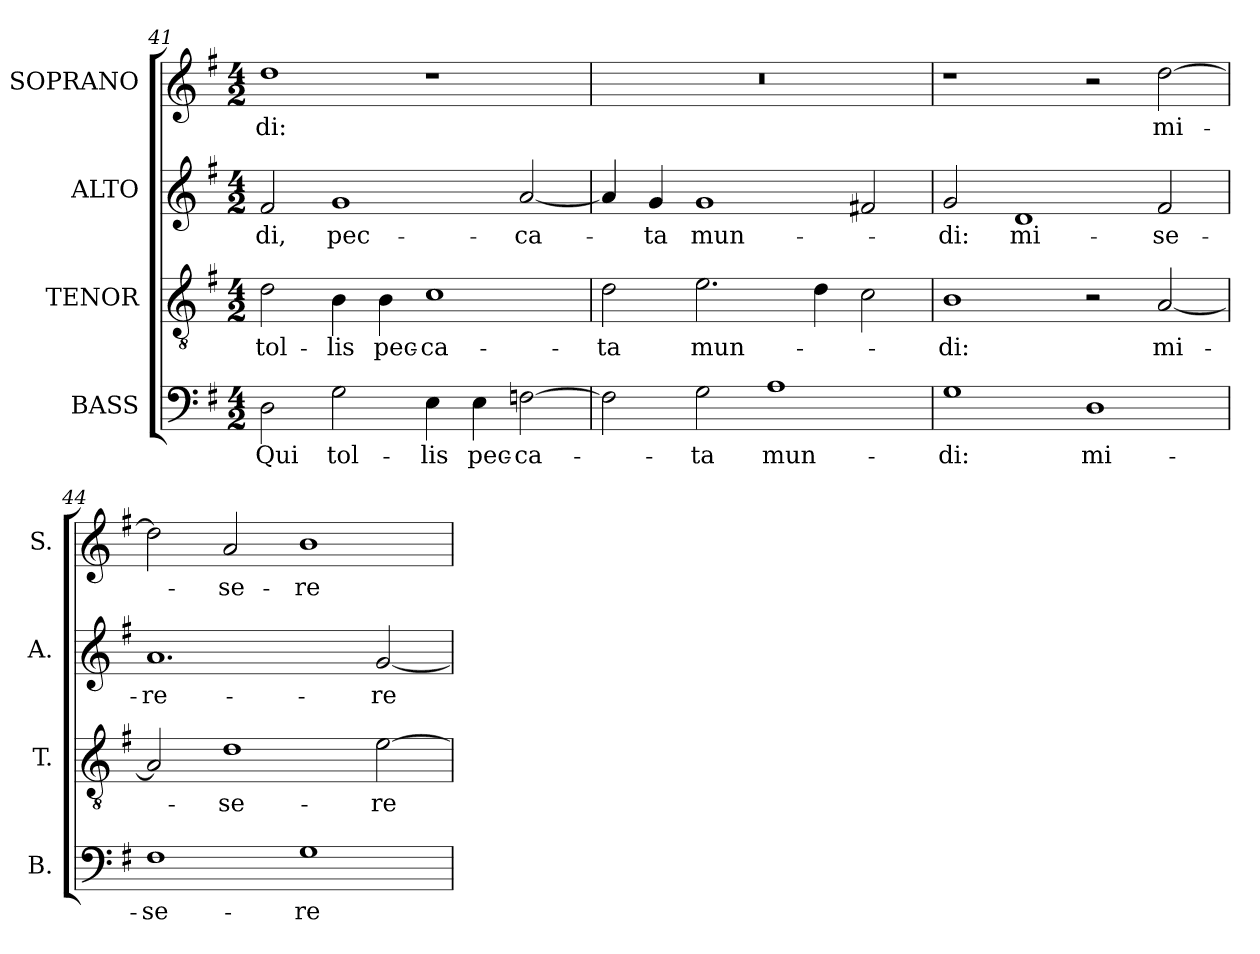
**kern	**text	**kern	**text	**kern	**text	**kern	**text
*part4	*part4	*part3	*part3	*part2	*part2	*part1	*part1
*staff4	*staff4	*staff3	*staff3	*staff2	*staff2	*staff1	*staff1
*I"BASS	*	*I"TENOR	*	*I"ALTO	*	*I"SOPRANO	*
*I'B.	*	*I'T.	*	*I'A.	*	*I'S.	*
!!LO:PB:g=z
*clefF4	*	*clefGv2	*	*clefG2	*	*clefG2	*
*	*	*ITrd7c12	*	*	*	*	*
*k[f#]	*	*k[f#]	*	*k[f#]	*	*k[f#]	*
*G:	*	*G:	*	*G:	*	*G:	*
*M4/2	*	*M4/2	*	*M4/2	*	*M4/2	*
=41	=41	=41	=41	=41	=41	=41	=41
!	!LO:LY:b:color=#000000	!	!	!	!	!	!
!	!	!	!LO:LY:b:color=#000000	!	!	!	!
!	!	!	!	!	!LO:LY:b:color=#000000	!	!
!	!	!	!	!	!	!	!LO:LY:b:color=#000000
2Di\	Qui	2Di\	tol-	2f#i/	-di,	1ddi	-di:
!	!LO:LY:b:color=#000000	!	!	!	!	!	!
!	!	!	!LO:LY:b:color=#000000	!	!	!	!
!	!	!	!	!	!LO:LY:b:color=#000000	!	!
2Gi\	tol-	4BBi\	-lis	1gi	pec-	.	.
!	!	!	!LO:LY:b:color=#000000	!	!	!	!
.	.	4BBi\	pec-	.	.	.	.
!	!LO:LY:b:color=#000000	!	!	!	!	!	!
!	!	!	!LO:LY:b:color=#000000	!	!	!	!
4Ei\	-lis	1Ci	-ca-	.	.	1r	.
!	!LO:LY:b:color=#000000	!	!	!	!	!	!
4Ei\	pec-	.	.	.	.	.	.
!	!LO:LY:b:color=#000000	!	!	!	!	!	!
!	!	!	!	!	!LO:LY:b:color=#000000	!	!
[2Fni\	-ca-	.	.	[2ai/	-ca-	.	.
=42	=42	=42	=42	=42	=42	=42	=42
!	!	!	!LO:LY:b:color=#000000	!	!	!LO:N:vis=1	!
2Fi\]	.	2Di\	-ta	4ai/]	.	0r	.
!	!	!	!	!	!LO:LY:b:color=#000000	!	!
.	.	.	.	4gi/	-ta	.	.
!	!LO:LY:b:color=#000000	!	!	!	!	!	!
!	!	!	!LO:LY:b:color=#000000	!	!	!	!
!	!	!	!	!	!LO:LY:b:color=#000000	!	!
2Gi\	-ta	2.Ei\	mun-	1gi	mun-	.	.
!	!LO:LY:b:color=#000000	!	!	!	!	!	!
1Ai	mun-	.	.	.	.	.	.
.	.	4Di\	.	.	.	.	.
.	.	2Ci\	.	2f#Xi/	.	.	.
=43	=43	=43	=43	=43	=43	=43	=43
!	!LO:LY:b:color=#000000	!	!	!	!	!	!
!	!	!	!LO:LY:b:color=#000000	!	!	!	!
!	!	!	!	!	!LO:LY:b:color=#000000	!	!
1Gi	-di:	1BBi	-di:	2gi/	-di:	1r	.
!	!	!	!	!	!LO:LY:b:color=#000000	!	!
.	.	.	.	1di	mi-	.	.
!	!LO:LY:b:color=#000000	!	!	!	!	!	!
1Di	mi-	2r	.	.	.	2r	.
!	!	!	!LO:LY:b:color=#000000	!	!	!	!
!	!	!	!	!	!LO:LY:b:color=#000000	!	!
!	!	!	!	!	!	!	!LO:LY:b:color=#000000
.	.	[2AAi/	mi-	2f#i/	-se-	[2ddi\	mi-
=44	=44	=44	=44	=44	=44	=44	=44
!	!LO:LY:b:color=#000000	!	!	!	!	!	!
!	!	!	!	!	!LO:LY:b:color=#000000	!	!
1F#i	-se-	2AAi/]	.	1.ai	-re-	2ddi\]	.
!	!	!	!LO:LY:b:color=#000000	!	!	!	!
!	!	!	!	!	!	!	!LO:LY:b:color=#000000
.	.	1Di	-se-	.	.	2ai/	-se-
!	!LO:LY:b:color=#000000	!	!	!	!	!	!
!	!	!	!	!	!	!	!LO:LY:b:color=#000000
1Gi	-re-	.	.	.	.	1bi	-re-
!	!	!	!LO:LY:b:color=#000000	!	!	!	!
!	!	!	!	!	!LO:LY:b:color=#000000	!	!
.	.	[2Ei\	-re-	[2gi/	-re	.	.
=	=	=	=	=	=	=	=
*-	*-	*-	*-	*-	*-	*-	*-
